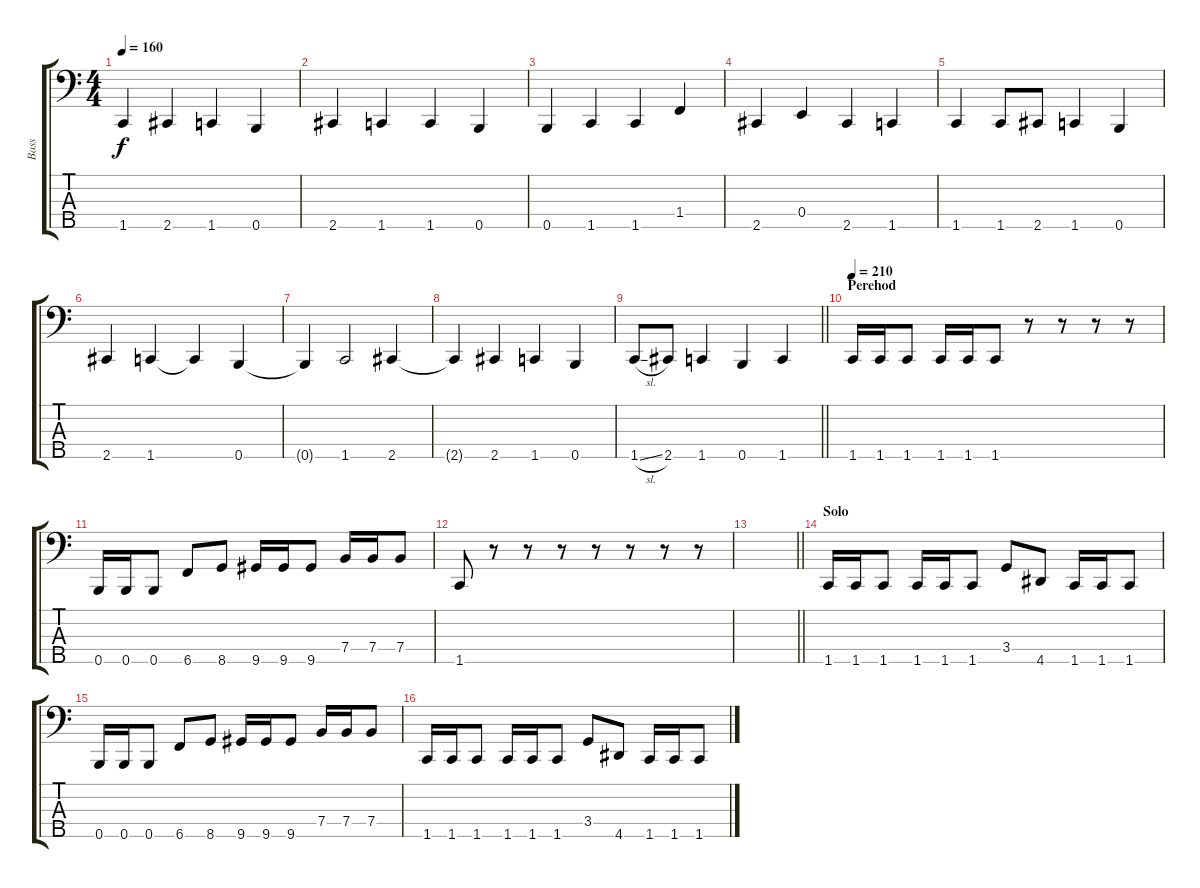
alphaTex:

\track ("Bass" "Bass") {instrument electricbasspick}
\staff {score tabs}
\tuning (G2 D2 A1 E1 B0) {hide}
\ts (4 4)
\tempo 160
\clef f4
\ks c
1.5.4{dy f} 2.5.4 1.5.4 0.5.4 |
2.5.4 1.5.4 1.5.4 0.5.4 |
0.5.4 1.5.4 1.5.4 1.4.4 |
2.5.4 0.4.4 2.5.4 1.5.4 |
1.5.4 1.5.8 2.5.8 1.5.4 0.5.4 |
2.5.4 1.5.4 1.5{t}.4 0.5.4 |
0.5{t}.4 1.5.2 2.5.4 |
2.5{t}.4 2.5.4 1.5.4 0.5.4 |
\barLineRight lightlight
1.5{sl}.8 2.5.8 1.5.4 0.5.4 1.5.4 |
\section ("" "Perehod")
\tempo 210
1.5.16 1.5.16 1.5.8 1.5.16 1.5.16 1.5.8 r.8 r.8 r.8 r.8 |
0.5.16 0.5.16 0.5.8 6.5.8 8.5.8 9.5.16 9.5.16 9.5.8 7.4.16 7.4.16 7.4.8 |
1.5.8 r.8 r.8 r.8 r.8 r.8 r.8 r.8 |
\barLineRight lightlight
|
\section ("" "Solo")
1.5.16 1.5.16 1.5.8 1.5.16 1.5.16 1.5.8 3.4.8 4.5.8 1.5.16 1.5.16 1.5.8 |
0.5.16 0.5.16 0.5.8 6.5.8 8.5.8 9.5.16 9.5.16 9.5.8 7.4.16 7.4.16 7.4.8 |
1.5.16 1.5.16 1.5.8 1.5.16 1.5.16 1.5.8 3.4.8 4.5.8 1.5.16 1.5.16 1.5.8
